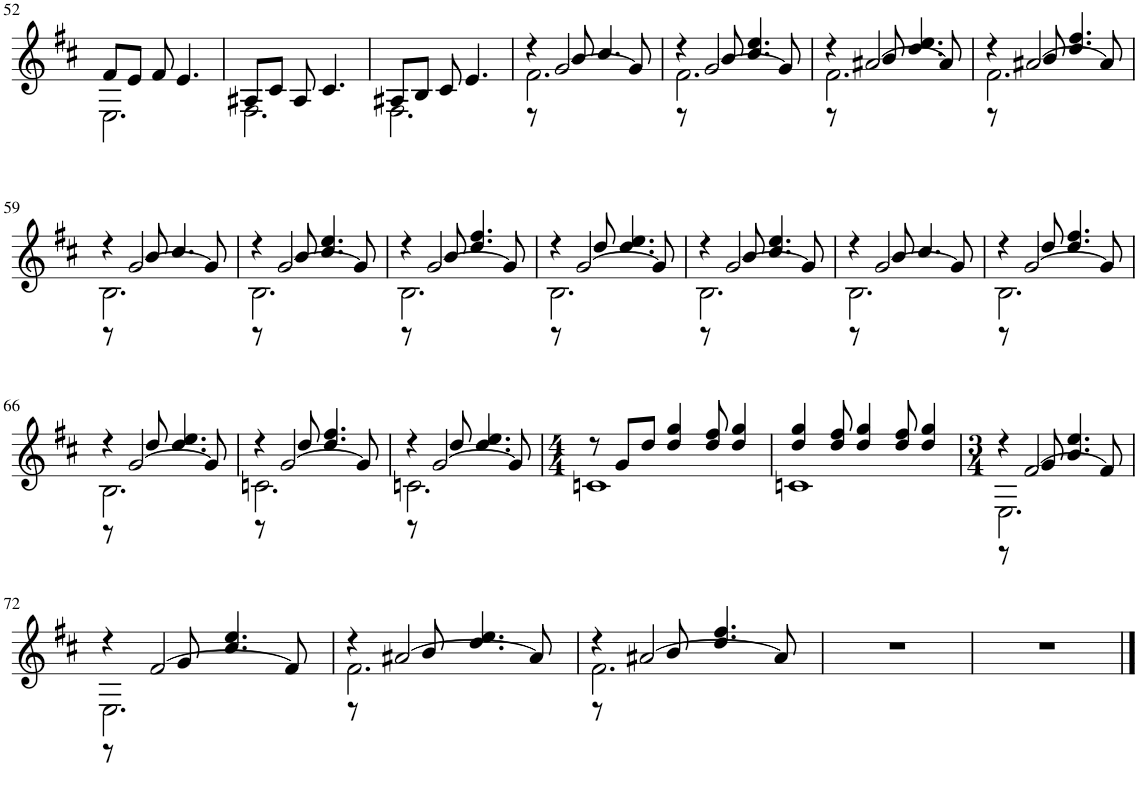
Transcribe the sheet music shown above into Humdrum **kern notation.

**kern
*part1
*staff1
*I"Piano
*I'Pno.
!!LO:PB:g=z
*clefG2
*k[f#c#]
*M3/4
=52
*^
8f#/L	2.E\
8e/J	.
8f#/	.
4.e/	.
=53	=53
8A#X/L	2.F#\
8c#/J	.
8A#/	.
4.c#/	.
=54	=54
8A#X/L	2.F#\
8B/J	.
8c#/	.
4.e/	.
=55	=55
*	*^
4r	2.f#\	8r
.	.	[2g/
8b/	.	.
4.cc#/	.	.
.	.	8g/]
=56	=56	=56
4r	2.f#\	8r
.	.	[2g/
8b/	.	.
4.cc#/ 4.ee/	.	.
.	.	8g/]
=57	=57	=57
4r	2.f#\	8r
.	.	[2a#X/
8b/	.	.
4.dd/ 4.ee/	.	.
.	.	8a#/]
=58	=58	=58
4r	2.f#\	8r
.	.	[2a#X/
8b/	.	.
4.dd/ 4.ff#/	.	.
.	.	8a#/]
!!LO:LB:g=z	!!	!!
=59	=59	=59
4r	2.B\	8r
.	.	[2g/
8b/	.	.
4.cc#/	.	.
.	.	8g/]
=60	=60	=60
4r	2.B\	8r
.	.	[2g/
8b/	.	.
4.cc#/ 4.ee/	.	.
.	.	8g/]
=61	=61	=61
4r	2.B\	8r
.	.	[2g/
8b/	.	.
4.dd/ 4.ff#/	.	.
.	.	8g/]
=62	=62	=62
4r	2.B\	8r
.	.	[2g/
8dd/	.	.
4.dd/ 4.ee/	.	.
.	.	8g/]
=63	=63	=63
4r	2.B\	8r
.	.	[2g/
8b/	.	.
4.cc#/ 4.ee/	.	.
.	.	8g/]
=64	=64	=64
4r	2.B\	8r
.	.	[2g/
8b/	.	.
4.cc#/	.	.
.	.	8g/]
=65	=65	=65
4r	2.B\	8r
.	.	[2g/
8dd/	.	.
4.dd/ 4.ff#/	.	.
.	.	8g/]
!!LO:LB:g=z	!!	!!
=66	=66	=66
4r	2.B\	8r
.	.	[2g/
8dd/	.	.
4.dd/ 4.ee/	.	.
.	.	8g/]
=67	=67	=67
4r	2.cn\	8r
.	.	[2g/
8dd/	.	.
4.dd/ 4.ff#/	.	.
.	.	8g/]
=68	=68	=68
4r	2.cn\	8r
.	.	[2g/
8dd/	.	.
4.dd/ 4.ee/	.	.
.	.	8g/]
*v	*v	*v
=69
*M4/4
*^
8r	1cn
8g/L	.
8dd/J	.
4dd/ 4gg/	.
8dd/ 8ff#/	.
4dd/ 4gg/	.
=70	=70
4dd/ 4gg/	1cn
8dd/ 8ff#/	.
4dd/ 4gg/	.
8dd/ 8ff#/	.
4dd/ 4gg/	.
*v	*v
=71
*M3/4
*^
*	*^
4r	2.E\	8r
.	.	[2f#/
8g/	.	.
4.b/ 4.ee/	.	.
.	.	8f#/]
!!LO:LB:g=z	!!	!!
=72	=72	=72
4r	2.E\	8r
.	.	[2f#/
8g/	.	.
4.cc#/ 4.ee/	.	.
.	.	8f#/]
=73	=73	=73
4r	2.f#\	8r
.	.	[2a#X/
8b/	.	.
4.dd/ 4.ee/	.	.
.	.	8a#/]
=74	=74	=74
4r	2.f#\	8r
.	.	[2a#X/
8b/	.	.
4.dd/ 4.ff#/	.	.
.	.	8a#/]
*v	*v	*v
=75
2.r
=76
2.r
==
*-
